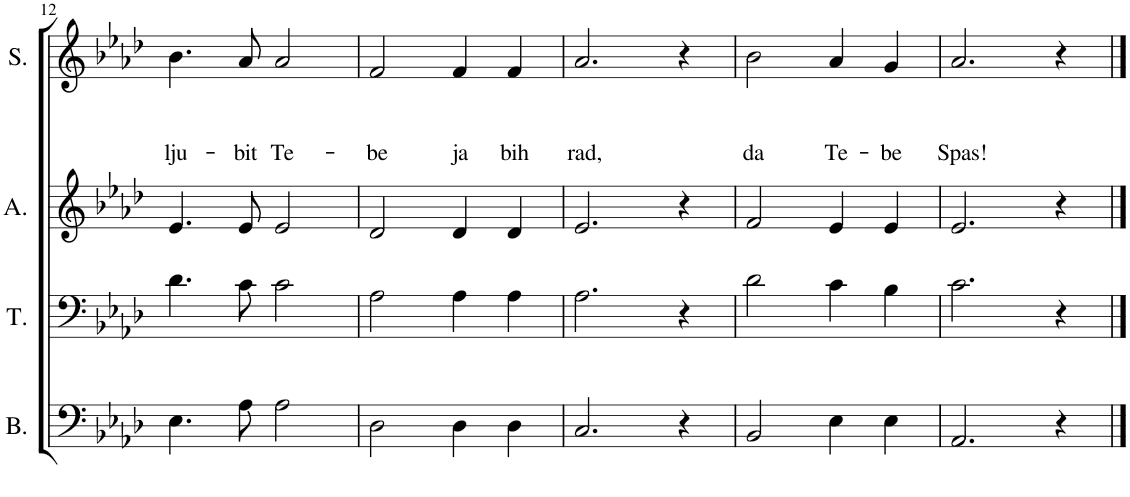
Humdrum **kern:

**kern	**kern	**kern	**kern	**text	**text	**text
*part4	*part3	*part2	*part1	*part1	*part1	*part1
*staff4	*staff3	*staff2	*staff1	*staff1	*staff1	*staff1
*I"Bass	*I"Tenor	*I"Alto	*I"Soprano	*	*	*
*I'B.	*I'T.	*I'A.	*I'S.	*	*	*
!!LO:PB:g=z
*clefF4	*clefF4	*clefG2	*clefG2	*	*	*
*k[b-e-a-d-]	*k[b-e-a-d-]	*k[b-e-a-d-]	*k[b-e-a-d-]	*	*	*
*M4/4	*M4/4	*M4/4	*M4/4	*	*	*
=12	=12	=12	=12	=12	=12	=12
!	!	!	!	!	!	!LO:LY:b
4.E-\	4.d-\	4.e-/	4.b-\	.	.	lju-
!	!	!	!	!	!	!LO:LY:b
8A-\	8c\	8e-/	8a-/	.	.	-bit
!	!	!	!	!	!	!LO:LY:b
2A-\	2c\	2e-/	2a-/	.	.	Te-
=13	=13	=13	=13	=13	=13	=13
!	!	!	!	!	!	!LO:LY:b
2D-\	2A-\	2d-/	2f/	.	.	-be
!	!	!	!	!	!	!LO:LY:b
4D-\	4A-\	4d-/	4f/	.	.	ja
!	!	!	!	!	!	!LO:LY:b
4D-\	4A-\	4d-/	4f/	.	.	bih
=14	=14	=14	=14	=14	=14	=14
!	!	!	!	!	!	!LO:LY:b
2.C/	2.A-\	2.e-/	2.a-/	.	.	rad,
4r	4r	4r	4r	.	.	.
=15	=15	=15	=15	=15	=15	=15
!	!	!	!	!	!	!LO:LY:b
2BB-/	2d-\	2f/	2b-\	.	.	da
!	!	!	!	!	!	!LO:LY:b
4E-\	4c\	4e-/	4a-/	.	.	Te-
!	!	!	!	!	!	!LO:LY:b
4E-\	4B-\	4e-/	4g/	.	.	-be
=16	=16	=16	=16	=16	=16	=16
!	!	!	!	!	!	!LO:LY:b
2.AA-/	2.c\	2.e-/	2.a-/	.	.	Spas!
4r	4r	4r	4r	.	.	.
==	==	==	==	==	==	==
*-	*-	*-	*-	*-	*-	*-
